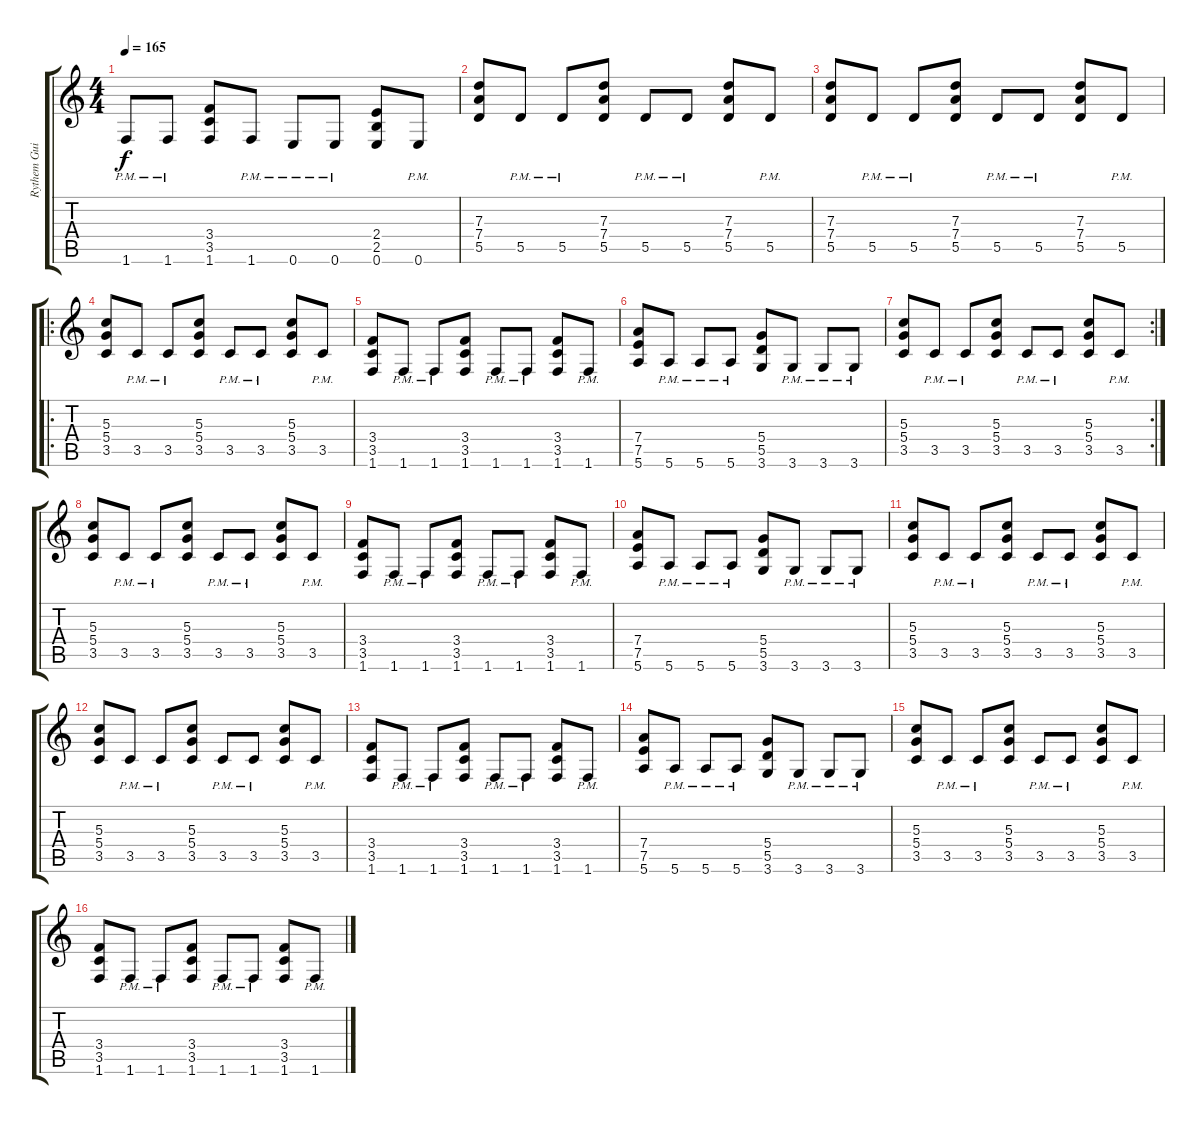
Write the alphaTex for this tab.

\track ("Rythem Guitar" "Rythem Gui") {instrument distortionguitar}
\staff {score tabs}
\tuning (E4 B3 G3 D3 A2 E2) {hide}
\ts (4 4)
\tempo 165
\clef g2
\ks c
1.6{pm}.8{dy f} 1.6{pm}.8 (3.4 3.5 1.6).8 1.6{pm}.8 0.6{pm}.8 0.6{pm}.8 (2.4 2.5 0.6).8 0.6{pm}.8 |
(7.3 7.4 5.5).8 5.5{pm}.8 5.5{pm}.8 (7.3 7.4 5.5).8 5.5{pm}.8 5.5{pm}.8 (7.3 7.4 5.5).8 5.5{pm}.8 |
(7.3 7.4 5.5).8 5.5{pm}.8 5.5{pm}.8 (7.3 7.4 5.5).8 5.5{pm}.8 5.5{pm}.8 (7.3 7.4 5.5).8 5.5{pm}.8 |
\ro
(5.3 5.4 3.5).8 3.5{pm}.8 3.5{pm}.8 (5.3 5.4 3.5).8 3.5{pm}.8 3.5{pm}.8 (5.3 5.4 3.5).8 3.5{pm}.8 |
(3.4 3.5 1.6).8 1.6{pm}.8 1.6{pm}.8 (3.4 3.5 1.6).8 1.6{pm}.8 1.6{pm}.8 (3.4 3.5 1.6).8 1.6{pm}.8 |
(7.4 7.5 5.6).8 5.6{pm}.8 5.6{pm}.8 5.6{pm}.8 (5.4 5.5 3.6).8 3.6{pm}.8 3.6{pm}.8 3.6{pm}.8 |
\rc 2
(5.3 5.4 3.5).8 3.5{pm}.8 3.5{pm}.8 (5.3 5.4 3.5).8 3.5{pm}.8 3.5{pm}.8 (5.3 5.4 3.5).8 3.5{pm}.8 |
(5.3 5.4 3.5).8{volume 9} 3.5{pm}.8 3.5{pm}.8 (5.3 5.4 3.5).8 3.5{pm}.8 3.5{pm}.8 (5.3 5.4 3.5).8 3.5{pm}.8 |
(3.4 3.5 1.6).8 1.6{pm}.8 1.6{pm}.8 (3.4 3.5 1.6).8 1.6{pm}.8 1.6{pm}.8 (3.4 3.5 1.6).8 1.6{pm}.8 |
(7.4 7.5 5.6).8 5.6{pm}.8 5.6{pm}.8 5.6{pm}.8 (5.4 5.5 3.6).8 3.6{pm}.8 3.6{pm}.8 3.6{pm}.8 |
(5.3 5.4 3.5).8 3.5{pm}.8 3.5{pm}.8 (5.3 5.4 3.5).8 3.5{pm}.8 3.5{pm}.8 (5.3 5.4 3.5).8 3.5{pm}.8 |
(5.3 5.4 3.5).8 3.5{pm}.8 3.5{pm}.8 (5.3 5.4 3.5).8 3.5{pm}.8 3.5{pm}.8 (5.3 5.4 3.5).8 3.5{pm}.8 |
(3.4 3.5 1.6).8 1.6{pm}.8 1.6{pm}.8 (3.4 3.5 1.6).8 1.6{pm}.8 1.6{pm}.8 (3.4 3.5 1.6).8 1.6{pm}.8 |
(7.4 7.5 5.6).8 5.6{pm}.8 5.6{pm}.8 5.6{pm}.8 (5.4 5.5 3.6).8 3.6{pm}.8 3.6{pm}.8 3.6{pm}.8 |
(5.3 5.4 3.5).8 3.5{pm}.8 3.5{pm}.8 (5.3 5.4 3.5).8 3.5{pm}.8 3.5{pm}.8 (5.3 5.4 3.5).8 3.5{pm}.8 |
(3.4 3.5 1.6).8{volume 13} 1.6{pm}.8 1.6{pm}.8 (3.4 3.5 1.6).8 1.6{pm}.8 1.6{pm}.8 (3.4 3.5 1.6).8 1.6{pm}.8
